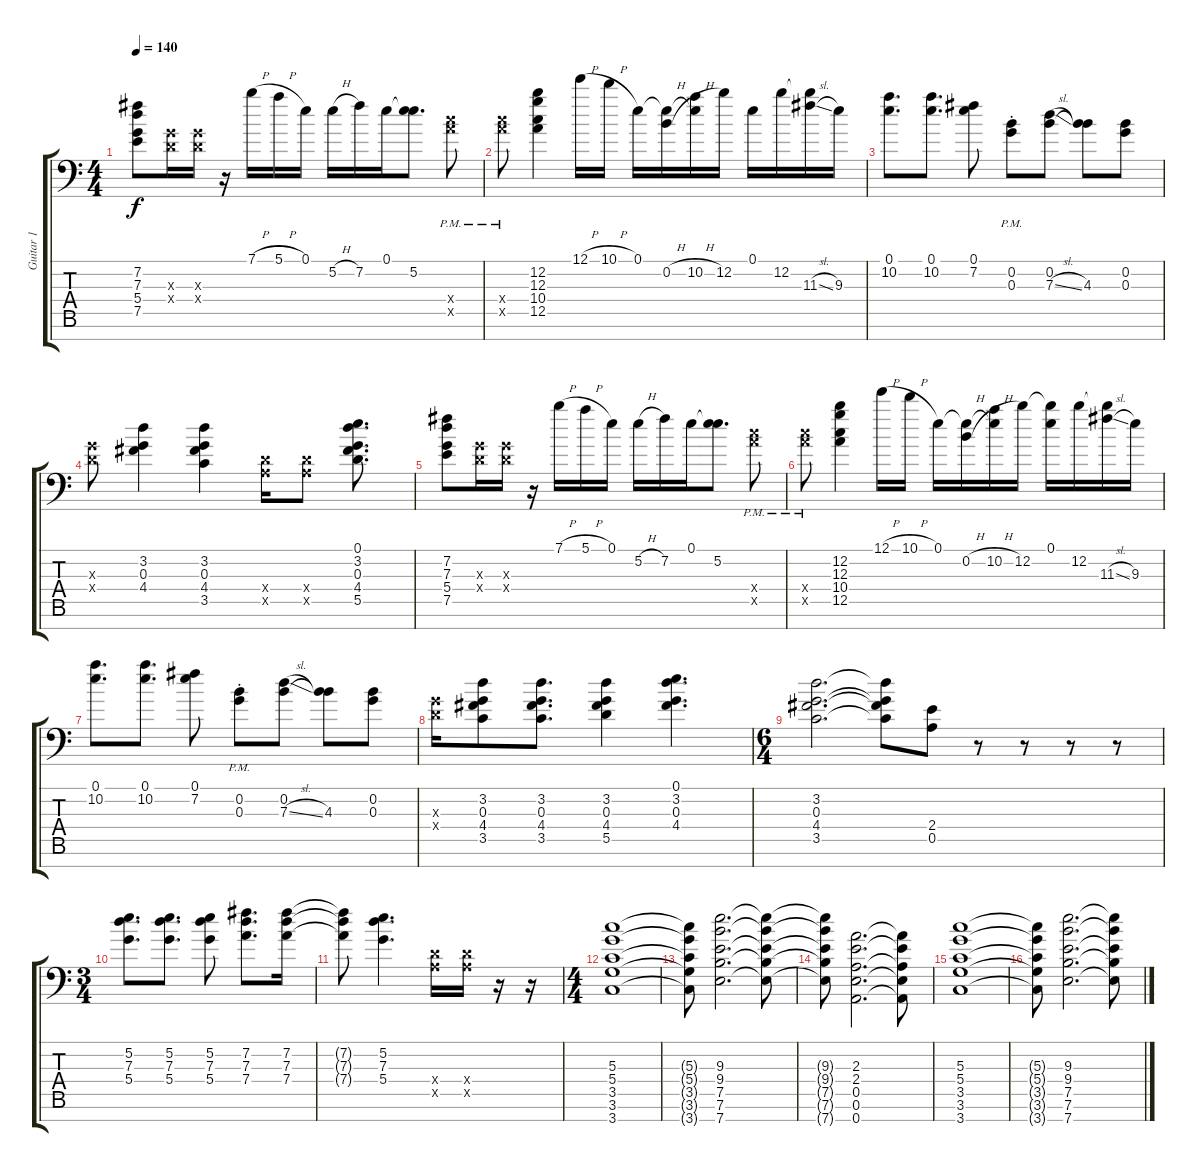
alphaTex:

\track ("Guitar 1" "Guitar 1") {instrument distortionguitar}
\staff {score tabs}
\tuning (E4 B3 G3 D3 A2 E2 A1) {hide}
\ts (4 4)
\tempo 140
\clef f4
\ks c
(7.2 7.3 5.4 7.5).8{dy f} (0.3{x} 0.4{x}).16 (0.3{x} 0.4{x}).16 r.16 7.1{h}.16 5.1{h}.16 0.1.16 5.2{h}.16 7.2.16 0.1.16 (0.1{t} 5.2).8{d} (10.4{pm x} 12.5{pm x}).8 |
(10.4{pm x} 12.5{pm x}).8 (12.2 12.3 10.4 12.5).4 12.1{h}.16 10.1{h}.16 0.1.16 (0.1{t} 0.2{h}).16 (0.1{t} 10.2{h}).16 12.2.16 0.1.16 12.2.16 (12.2{t} 11.3{sl}).16 9.3.16 |
(0.1 10.2).8{d} (0.1 10.2).8{d} (0.1 7.2).8 (0.2{pm st} 0.3{pm st}).8 (0.2 7.3{sl}).8 (0.2{t} 4.3).8 (0.2 0.3).8 |
(0.3{x} 0.4{x}).8 (3.2 0.3 4.4).4 (3.2 0.3 4.4 3.5).4 (0.4{x} 0.5{x}).16 (0.4{x} 0.5{x}).8 (0.1 3.2 0.3 4.4 5.5).8{d} |
(7.2 7.3 5.4 7.5).8 (0.3{x} 0.4{x}).16 (0.3{x} 0.4{x}).16 r.16 7.1{h}.16 5.1{h}.16 0.1.16 5.2{h}.16 7.2.16 0.1.16 (0.1{t} 5.2).8{d} (10.4{pm x} 12.5{pm x}).8 |
(10.4{pm x} 12.5{pm x}).8 (12.2 12.3 10.4 12.5).4 12.1{h}.16 10.1{h}.16 0.1.16 (0.1{t} 0.2{h}).16 (0.1{t} 10.2{h}).16 12.2.16 (0.1 12.2{t}).16 12.2.16 (12.2{t} 11.3{sl}).16 9.3.16 |
(0.1 10.2).8{d} (0.1 10.2).8{d} (0.1 7.2).8 (0.2{pm st} 0.3{pm st}).8 (0.2 7.3{sl}).8 (0.2{t} 4.3).8 (0.2 0.3).8 |
(0.3{x} 0.4{x}).16 (3.2 0.3 4.4 3.5).8 (3.2 0.3 4.4 3.5).8{d} (3.2 0.3 4.4 5.5).4 (0.1 3.2 0.3 4.4).4{d} |
\ts (6 4)
(3.2 0.3 4.4 3.5).2{d} (3.2{t} 0.3{t} 4.4{t} 3.5{t}).8 (2.4 0.5).8 r.8 r.8 r.8 r.8 |
\ts (3 4)
(5.2 7.3 5.4).8{d} (5.2 7.3 5.4).8{d} (5.2 7.3 5.4).8 (7.2 7.3 7.4).8{d} (7.2 7.3 7.4).16 |
(7.2{t} 7.3{t} 7.4{t}).8 (5.2 7.3 5.4).4{d} (0.4{x} 0.5{x}).16 (0.4{x} 0.5{x}).16 r.16 r.16 |
\ts (4 4)
(5.3 5.4 3.5 3.6 3.7).1 |
(5.3{t} 5.4{t} 3.5{t} 3.6{t} 3.7{t}).8 (9.3 9.4 7.5 7.6 7.7).2{d} (9.3{t} 9.4{t} 7.5{t} 7.6{t} 7.7{t}).8 |
(9.3{t} 9.4{t} 7.5{t} 7.6{t} 7.7{t}).8 (2.3 2.4 0.5 0.6 0.7).2{d} (2.3{t} 2.4{t} 0.5{t} 0.6{t} 0.7{t}).8 |
(5.3 5.4 3.5 3.6 3.7).1 |
(5.3{t} 5.4{t} 3.5{t} 3.6{t} 3.7{t}).8 (9.3 9.4 7.5 7.6 7.7).2{d} (9.3{t} 9.4{t} 7.5{t} 7.6{t} 7.7{t}).8
